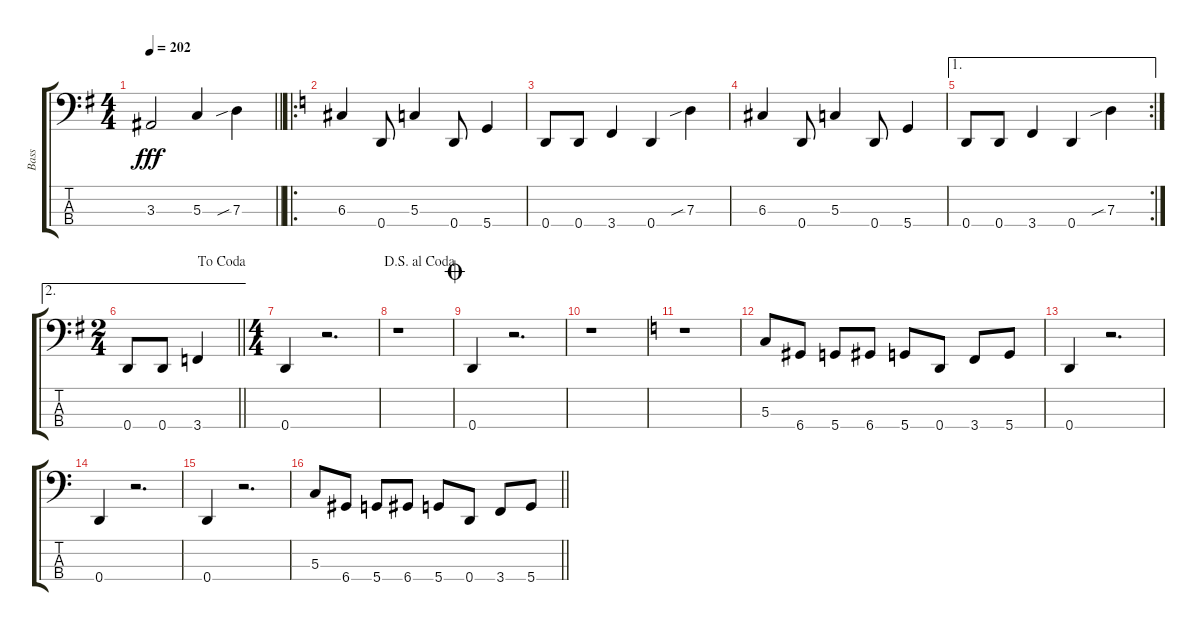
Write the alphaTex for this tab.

\track ("Bass" "Bass") {instrument electricbasspick}
\staff {score tabs}
\tuning (F2 C2 G1 D1) {hide}
\ts (4 4)
\tempo 202
\clef f4
\barLineRight lightlight
\ks g
3.3.2{dy fff} 5.3.4 7.3{sib}.4 |
\ro
\ks c
6.3.4 0.4.8 5.3.4 0.4.8 5.4.4 |
0.4.8 0.4.8 3.4.4 0.4.4 7.3{sib}.4 |
6.3.4 0.4.8 5.3.4 0.4.8 5.4.4 |
\ae 1
\rc 2
0.4.8 0.4.8 3.4.4 0.4.4 7.3{sib}.4 |
\ae 2
\ts (2 4)
\jump dacoda
\barLineRight lightlight
\ks g
0.4.8 0.4.8 3.4.4 |
\ts (4 4)
0.4.4 r.2{d} |
\jump dalsegnoalcoda
r.1 |
\jump coda
0.4.4 r.2{d} |
r.1 |
\ks c
r.1 |
5.3.8 6.4.8 5.4.8 6.4.8 5.4.8 0.4.8 3.4.8 5.4.8 |
0.4.4 r.2{d} |
0.4.4 r.2{d} |
0.4.4 r.2{d} |
\barLineRight lightlight
5.3.8 6.4.8 5.4.8 6.4.8 5.4.8 0.4.8 3.4.8 5.4.8
